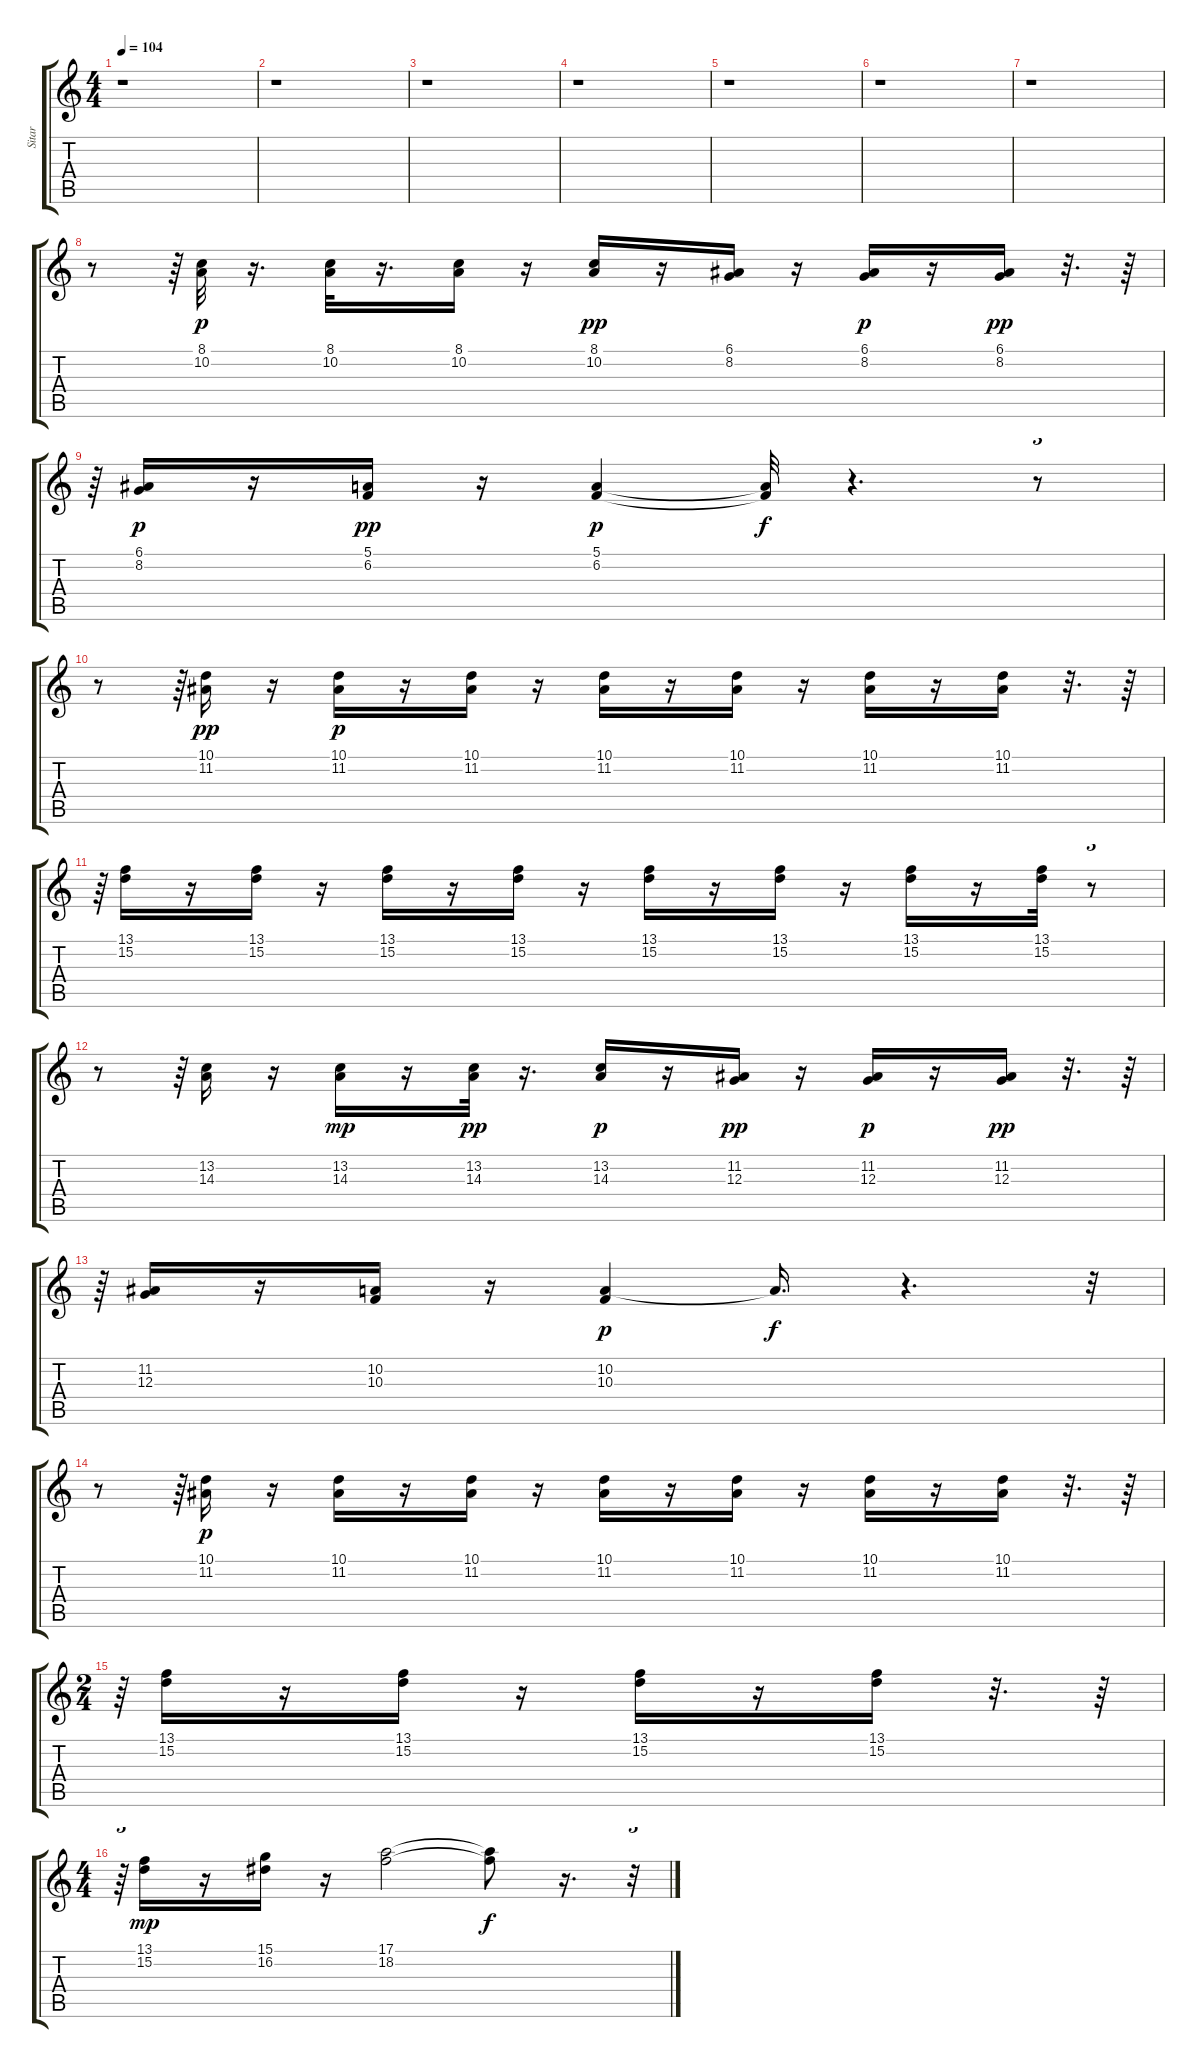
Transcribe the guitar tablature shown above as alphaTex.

\track ("Sitar" "Sitar") {instrument sitar}
\staff {score tabs}
\tuning (E4 B3 G3 D3 A2 E2) {hide}
\ts (4 4)
\tempo 104
\clef g2
\ks c
r.1{dy f} |
r.1 |
r.1 |
r.1 |
r.1 |
r.1 |
r.1 |
r.8 r.64{tu (3 2)} (8.1 10.2).32{dy p} r.16{d} (8.1 10.2).32 r.16{d} (8.1 10.2).16 r.16 (8.1 10.2).16{dy pp} r.16 (6.1 8.2).16 r.16 (6.1 8.2).16{dy p} r.16 (6.1 8.2).16{dy pp} r.32{d} r.64 |
r.64{tu (3 2)} (6.1 8.2).16{dy p} r.16 (5.1 6.2).16{dy pp} r.16 (5.1 6.2).4{dy p} (5.1{t} 6.2{t}).32{dy f} r.4{d} r.8{tu (3 2)} |
r.8 r.64{tu (3 2)} (10.1 11.2).16{dy pp} r.16 (10.1 11.2).16{dy p} r.16 (10.1 11.2).16 r.16 (10.1 11.2).16 r.16 (10.1 11.2).16 r.16 (10.1 11.2).16 r.16 (10.1 11.2).16 r.32{d} r.64 |
r.64{tu (3 2)} (13.1 15.2).16 r.16 (13.1 15.2).16 r.16 (13.1 15.2).16 r.16 (13.1 15.2).16 r.16 (13.1 15.2).16 r.16 (13.1 15.2).16 r.16 (13.1 15.2).16 r.16 (13.1 15.2).32 r.8{tu (3 2)} |
r.8 r.64{tu (3 2)} (13.2 14.3).16 r.16 (13.2 14.3).16{dy mp} r.16 (13.2 14.3).32{dy pp} r.16{d} (13.2 14.3).16{dy p} r.16 (11.2 12.3).16{dy pp} r.16 (11.2 12.3).16{dy p} r.16 (11.2 12.3).16{dy pp} r.32{d} r.64 |
r.64{tu (3 2)} (11.2 12.3).16 r.16 (10.2 10.3).16 r.16 (10.2 10.3).4{dy p} 10.2{t}.16{d dy f} r.4{d} r.32{tu (3 2)} |
r.8 r.64{tu (3 2)} (10.1 11.2).16{dy p} r.16 (10.1 11.2).16 r.16 (10.1 11.2).16 r.16 (10.1 11.2).16 r.16 (10.1 11.2).16 r.16 (10.1 11.2).16 r.16 (10.1 11.2).16 r.32{d} r.64 |
\ts (2 4)
r.64{tu (3 2)} (13.1 15.2).16 r.16 (13.1 15.2).16 r.16 (13.1 15.2).16 r.16 (13.1 15.2).16 r.32{d} r.64 |
\ts (4 4)
r.64{tu (3 2)} (13.1 15.2).16{dy mp} r.16 (15.1 16.2).16 r.16 (17.1 18.2).2 (17.1{t} 18.2{t}).8{dy f} r.16{d} r.32{tu (3 2)}
